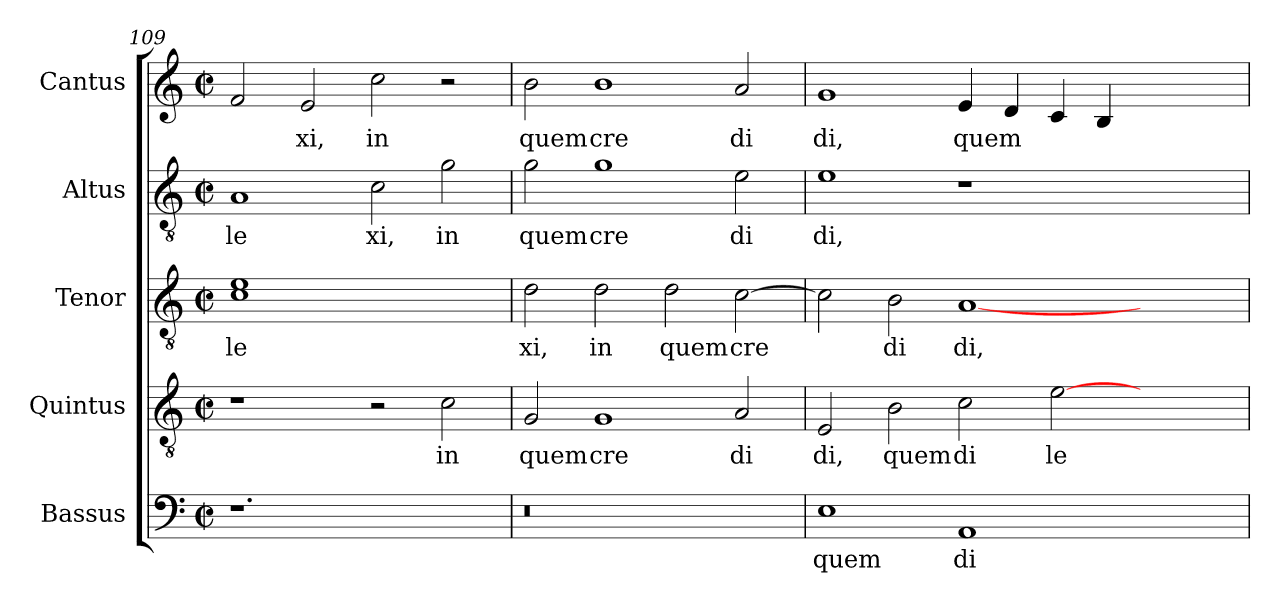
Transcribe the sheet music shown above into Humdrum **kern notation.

**kern	**text	**kern	**text	**kern	**text	**kern	**text	**kern	**text
*part5	*part5	*part4	*part4	*part3	*part3	*part2	*part2	*part1	*part1
*staff5	*staff5	*staff4	*staff4	*staff3	*staff3	*staff2	*staff2	*staff1	*staff1
*I"Bassus	*	*I"Quintus	*	*I"Tenor	*	*I"Altus	*	*I"Cantus	*
*clefF4	*	*clefGv2	*	*clefGv2	*	*clefGv2	*	*clefG2	*
*	*	*	*	*k[]	*	*	*	*k[]	*
*	*	*	*	*C:	*	*	*	*C:	*
*M2/2	*	*M2/2	*	*M2/2	*	*M2/2	*	*M2/2	*
*met(c|)	*	*met(c|)	*	*met(c|)	*	*met(c|)	*	*met(c|)	*
=109	=109	=109	=109	=109	=109	=109	=109	=109	=109
!	!	!	!	!	!LO:LY:b:cj	!	!LO:LY:b:cj	!	!
1.r	.	1r	.	1c 1e	le	1A	le	2f/	.
!	!	!	!	!	!	!	!	!	!LO:LY:b:cj
.	.	.	.	.	.	.	.	2e/	xi,
!	!	!	!	!	!	!	!LO:LY:b:cj	!	!LO:LY:b:cj
.	.	2r	.	1ryy	.	2c\	xi,	2cc\	in
!	!	!	!LO:LY:b:cj	!	!	!	!LO:LY:b:cj	!	!
2ryy	.	2c\	in	.	.	2g\	in	2r	.
=110	=110	=110	=110	=110	=110	=110	=110	=110	=110
!	!	!	!LO:LY:b:cj	!	!LO:LY:b:cj	!	!LO:LY:b:cj	!	!LO:LY:b:cj
0r	.	2G/	quem	2d\	xi,	2g\	quem	2b\	quem
!	!	!	!LO:LY:b:cj	!	!LO:LY:b:cj	!	!LO:LY:b:cj	!	!LO:LY:b:cj
.	.	1G	cre	2d\	in	1g	cre	1b	cre
!	!	!	!	!	!LO:LY:b:cj	!	!	!	!
.	.	.	.	2d\	quem	.	.	.	.
!	!	!	!LO:LY:b:cj	!	!LO:LY:b	!	!LO:LY:b:cj	!	!LO:LY:b:cj
.	.	2A/	di	[<2c\	cre	2e\	di	2a/	di
!!LO:LB:g=z
=111	=111	=111	=111	=111	=111	=111	=111	=111	=111
!	!LO:LY:b:cj	!	!LO:LY:b:cj	!	!	!	!LO:LY:b:cj	!	!LO:LY:b:cj
1E	quem	2E/	di,	2c\]	.	1e	di,	1g	di,
!	!	!	!LO:LY:b:cj	!	!LO:LY:b:cj	!	!	!	!
.	.	2B\	quem	2B\	di	.	.	.	.
!	!LO:LY:b:cj	!	!LO:LY:b:cj	!	!LO:LY:b:cj	!LO:N:vis=1	!	!	!LO:LY:b
1AA	di	2c\	di	[<1A	di,	0r	.	4e/	quem
.	.	.	.	.	.	.	.	4d/	.
!	!	!	!LO:LY:b:cj	!	!	!	!	!	!
.	.	[>2e\	le	.	.	.	.	4c/	.
.	.	.	.	.	.	.	.	4B/	.
1ryy	.	1ryy	.	1ryy	.	.	.	1ryy	.
=	=	=	=	=	=	=	=	=	=
*-	*-	*-	*-	*-	*-	*-	*-	*-	*-
